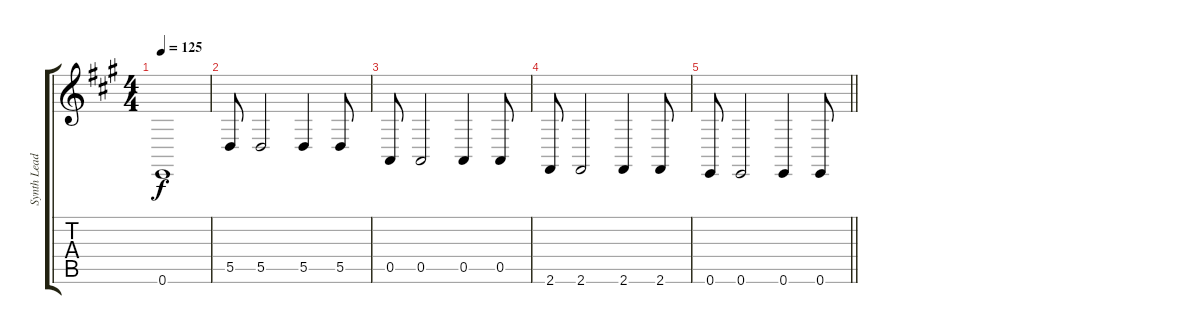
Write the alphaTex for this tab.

\track ("Synth Lead" "Synth Lead") {instrument lead1square}
\staff {score tabs}
\tuning (E4 B3 G3 D3 A2 E2) {hide}
\ts (4 4)
\tempo 125
\clef g2
\ks a
0.6.1{dy f} |
5.5.8 5.5.2 5.5.4 5.5.8 |
0.5.8 0.5.2 0.5.4 0.5.8 |
2.6.8 2.6.2 2.6.4 2.6.8 |
\barLineRight lightlight
0.6.8 0.6.2 0.6.4 0.6.8
